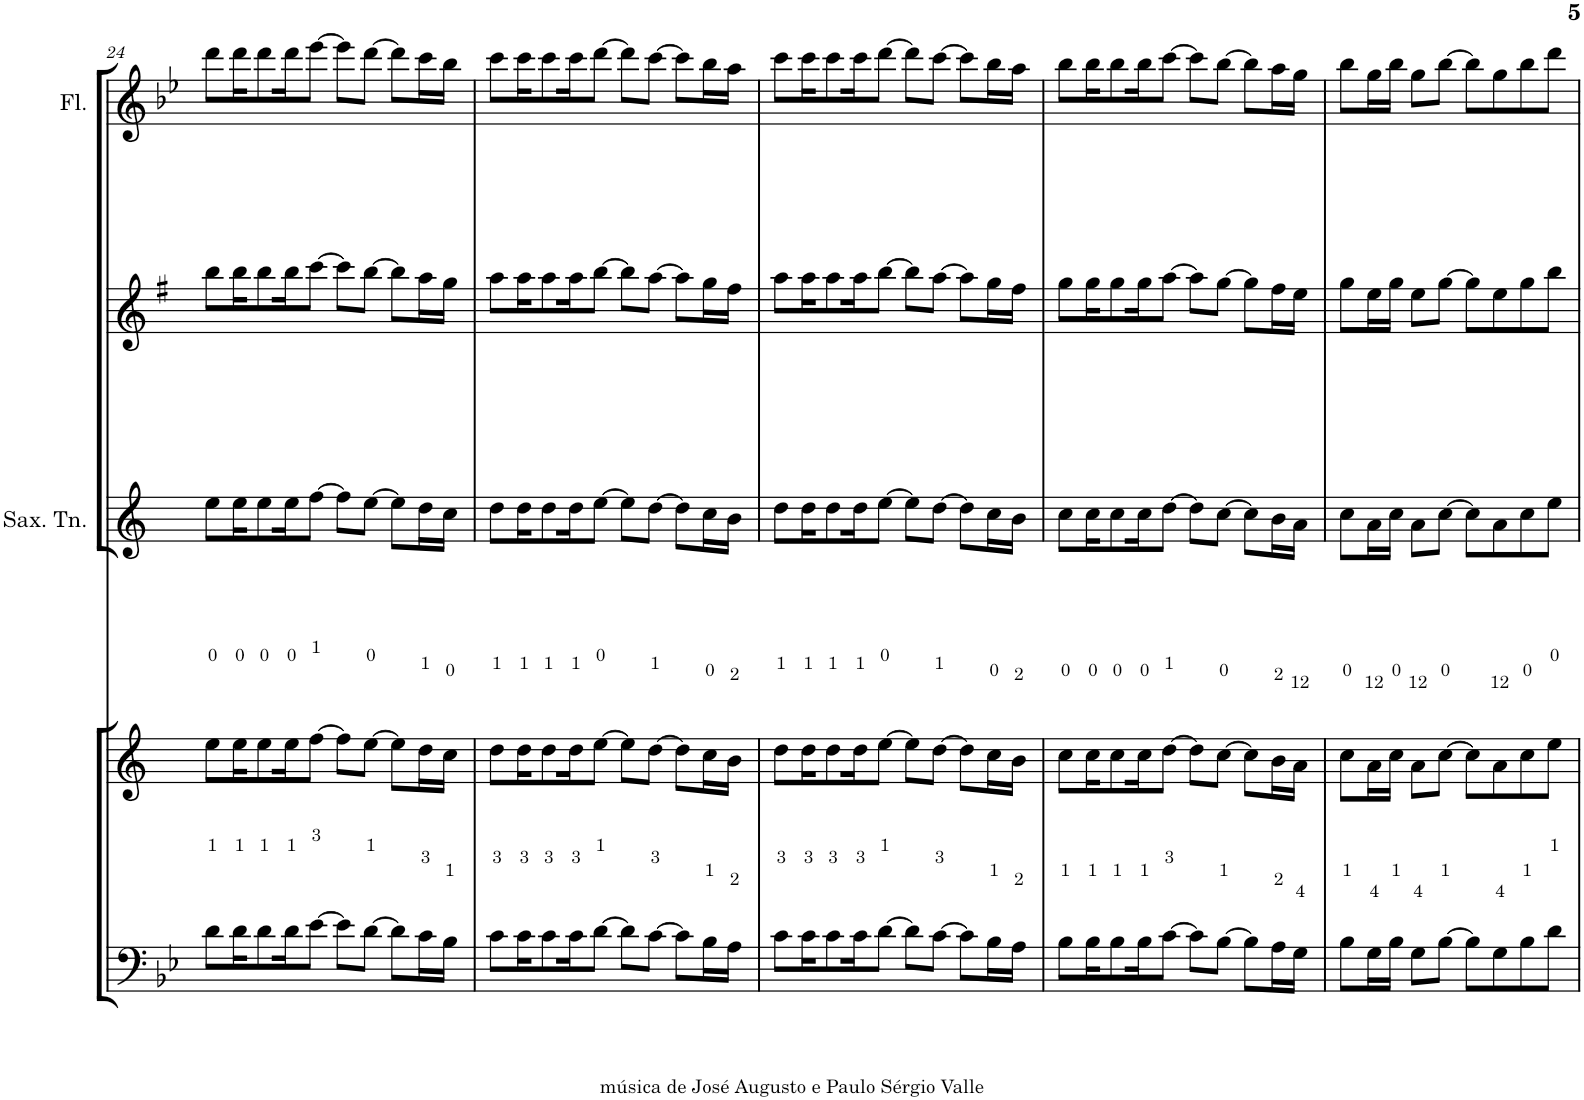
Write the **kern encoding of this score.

**kern	**kern	**kern	**kern	**kern
*part5	*part4	*part3	*part2	*part1
*staff5	*staff4	*staff3	*staff2	*staff1
*I"Trombone	*I"Trompete em Bb	*I"Saxofone Tenor	*I"Saxofone Alto	*I"Flauta Transversal
*I'Trb	*I'Tpt	*I'Sax. Tn.	*	*I'Fl.
!!LO:PB:g=z
*clefF4	*clefG2	*clefG2	*clefG2	*clefG2
*	*Trd1c2	*Trd8c14	*Trd5c9	*
*k[b-e-]	*k[]	*k[]	*k[f#]	*k[b-e-]
*M4/4	*M4/4	*M4/4	*M4/4	*M4/4
=24	=24	=24	=24	=24
8d\L	8ee\L	8ee\L	8bb\L	8ddd\L
16d\K	16ee\K	16ee\K	16bb\K	16ddd\K
8d\	8ee\	8ee\	8bb\	8ddd\
16d\K	16ee\K	16ee\K	16bb\K	16ddd\K
[8e-\J	[8ff\J	[8ff\J	[8ccc\J	[8eee-\J
8e-\L]	8ff\L]	8ff\L]	8ccc\L]	8eee-\L]
[8d\J	[8ee\J	[8ee\J	[8bb\J	[8ddd\J
8d\L]	8ee\L]	8ee\L]	8bb\L]	8ddd\L]
16c\L	16dd\L	16dd\L	16aa\L	16ccc\L
16B-\JJ	16cc\JJ	16cc\JJ	16gg\JJ	16bb-\JJ
=25	=25	=25	=25	=25
8c\L	8dd\L	8dd\L	8aa\L	8ccc\L
16c\K	16dd\K	16dd\K	16aa\K	16ccc\K
8c\	8dd\	8dd\	8aa\	8ccc\
16c\K	16dd\K	16dd\K	16aa\K	16ccc\K
[8d\J	[8ee\J	[8ee\J	[8bb\J	[8ddd\J
8d\L]	8ee\L]	8ee\L]	8bb\L]	8ddd\L]
[8c\J	[8dd\J	[8dd\J	[8aa\J	[8ccc\J
8c\L]	8dd\L]	8dd\L]	8aa\L]	8ccc\L]
16B-\L	16cc\L	16cc\L	16gg\L	16bb-\L
16A\JJ	16b\JJ	16b\JJ	16ff#\JJ	16aa\JJ
=26	=26	=26	=26	=26
8c\L	8dd\L	8dd\L	8aa\L	8ccc\L
16c\K	16dd\K	16dd\K	16aa\K	16ccc\K
8c\	8dd\	8dd\	8aa\	8ccc\
16c\K	16dd\K	16dd\K	16aa\K	16ccc\K
[8d\J	[8ee\J	[8ee\J	[8bb\J	[8ddd\J
8d\L]	8ee\L]	8ee\L]	8bb\L]	8ddd\L]
[8c\J	[8dd\J	[8dd\J	[8aa\J	[8ccc\J
8c\L]	8dd\L]	8dd\L]	8aa\L]	8ccc\L]
16B-\L	16cc\L	16cc\L	16gg\L	16bb-\L
16A\JJ	16b\JJ	16b\JJ	16ff#\JJ	16aa\JJ
=27	=27	=27	=27	=27
8B-\L	8cc\L	8cc\L	8gg\L	8bb-\L
16B-\K	16cc\K	16cc\K	16gg\K	16bb-\K
8B-\	8cc\	8cc\	8gg\	8bb-\
16B-\K	16cc\K	16cc\K	16gg\K	16bb-\K
[8c\J	[8dd\J	[8dd\J	[8aa\J	[8ccc\J
8c\L]	8dd\L]	8dd\L]	8aa\L]	8ccc\L]
[8B-\J	[8cc\J	[8cc\J	[8gg\J	[8bb-\J
8B-\L]	8cc\L]	8cc\L]	8gg\L]	8bb-\L]
16A\L	16b\L	16b\L	16ff#\L	16aa\L
16G\JJ	16a\JJ	16a\JJ	16ee\JJ	16gg\JJ
=28	=28	=28	=28	=28
8B-\L	8cc\L	8cc\L	8gg\L	8bb-\L
16G\L	16a\L	16a\L	16ee\L	16gg\L
16B-\JJ	16cc\JJ	16cc\JJ	16gg\JJ	16bb-\JJ
8G\L	8a\L	8a\L	8ee\L	8gg\L
[8B-\J	[8cc\J	[8cc\J	[8gg\J	[8bb-\J
8B-\L]	8cc\L]	8cc\L]	8gg\L]	8bb-\L]
8G\	8a\	8a\	8ee\	8gg\
8B-\	8cc\	8cc\	8gg\	8bb-\
8d\J	8ee\J	8ee\J	8bb\J	8ddd\J
=	=	=	=	=
*-	*-	*-	*-	*-
